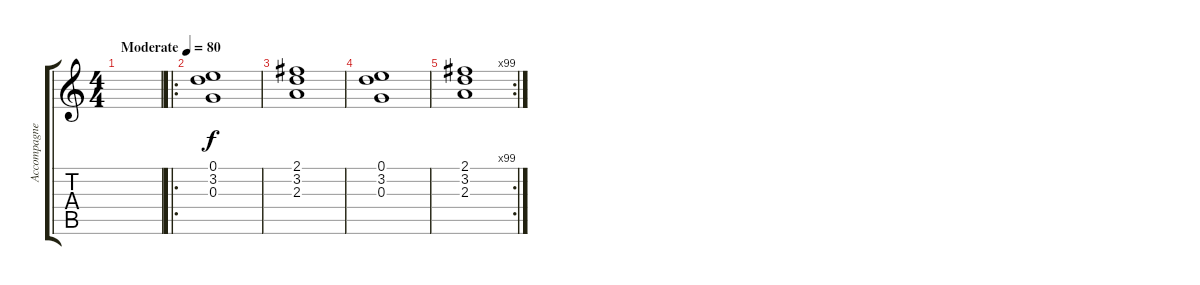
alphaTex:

\track ("Accompagnement" "Accompagne") {instrument acousticguitarsteel}
\staff {score tabs}
\tuning (E4 B3 G3 D3 A2 E2) {hide}
\ts (4 4)
\tempo (80 "Moderate")
\clef g2
\ks c
|
\ro
(0.1 3.2 0.3).1 |
(2.1 3.2 2.3).1 |
(0.1 3.2 0.3).1 |
\rc 99
(2.1 3.2 2.3).1
